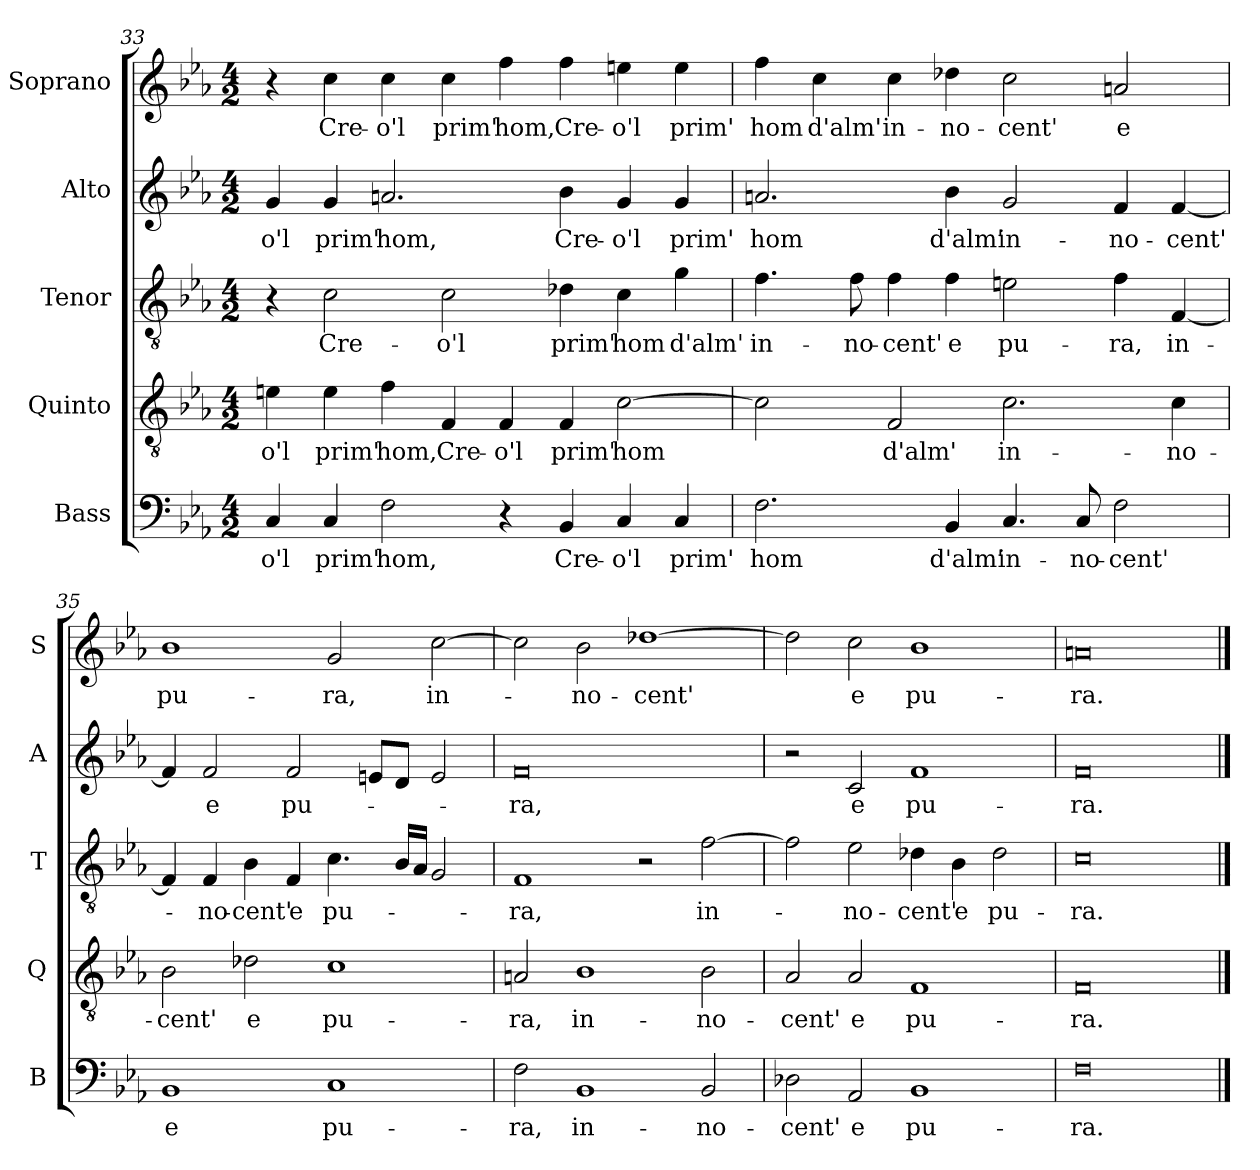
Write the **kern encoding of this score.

**kern	**text	**kern	**text	**kern	**text	**kern	**text	**kern	**text
*part5	*part5	*part4	*part4	*part3	*part3	*part2	*part2	*part1	*part1
*staff5	*staff5	*staff4	*staff4	*staff3	*staff3	*staff2	*staff2	*staff1	*staff1
*I"Bass	*	*I"Quinto	*	*I"Tenor	*	*I"Alto	*	*I"Soprano	*
*I'B	*	*I'Q	*	*I'T	*	*I'A	*	*I'S	*
*clefF4	*	*clefGv2	*	*clefGv2	*	*clefG2	*	*clefG2	*
*k[b-e-a-]	*	*k[b-e-a-]	*	*k[b-e-a-]	*	*k[b-e-a-]	*	*k[b-e-a-]	*
*E-:	*	*E-:	*	*E-:	*	*E-:	*	*E-:	*
*M4/2	*	*M4/2	*	*M4/2	*	*M4/2	*	*M4/2	*
=33	=33	=33	=33	=33	=33	=33	=33	=33	=33
!	!LO:LY:b	!	!LO:LY:b	!	!	!	!LO:LY:b	!	!
4C/	-o'l	4en\	-o'l	4r	.	4g/	-o'l	4r	.
!	!LO:LY:b	!	!LO:LY:b	!	!LO:LY:b	!	!LO:LY:b	!	!LO:LY:b
4C/	prim'	4e\	prim'	2c\	Cre-	4g/	prim'	4cc\	Cre-
!	!LO:LY:b	!	!LO:LY:b	!	!	!	!LO:LY:b	!	!LO:LY:b
2F\	hom,	4f\	hom,	.	.	2.an/	hom,	4cc\	-o'l
!	!	!	!LO:LY:b	!	!LO:LY:b	!	!	!	!LO:LY:b
.	.	4F/	Cre-	2c\	-o'l	.	.	4cc\	prim'
!	!	!	!LO:LY:b	!	!	!	!	!	!LO:LY:b
4r	.	4F/	-o'l	.	.	.	.	4ff\	hom,
!	!LO:LY:b	!	!LO:LY:b	!	!LO:LY:b	!	!LO:LY:b	!	!LO:LY:b
4BB-/	Cre-	4F/	prim'	4d-X\	prim'	4b-\	Cre-	4ff\	Cre-
!	!LO:LY:b	!	!LO:LY:b	!	!LO:LY:b	!	!LO:LY:b	!	!LO:LY:b
4C/	-o'l	[2c\	hom	4c\	hom	4g/	-o'l	4een\	-o'l
!	!LO:LY:b	!	!	!	!LO:LY:b	!	!LO:LY:b	!	!LO:LY:b
4C/	prim'	.	.	4g\	d'alm'	4g/	prim'	4ee\	prim'
!!LO:PB:g=z
=34	=34	=34	=34	=34	=34	=34	=34	=34	=34
!	!LO:LY:b	!	!	!	!LO:LY:b	!	!LO:LY:b	!	!LO:LY:b
2.F\	hom	2c\]	.	4.f\	in-	2.an/	hom	4ff\	hom
!	!	!	!	!	!	!	!	!	!LO:LY:b
.	.	.	.	.	.	.	.	4cc\	d'alm'
!	!	!	!	!	!LO:LY:b	!	!	!	!
.	.	.	.	8f\	-no-	.	.	.	.
!	!	!	!LO:LY:b	!	!LO:LY:b	!	!	!	!LO:LY:b
.	.	2F/	d'alm'	4f\	-cent'	.	.	4cc\	in-
!	!LO:LY:b	!	!	!	!LO:LY:b	!	!LO:LY:b	!	!LO:LY:b
4BB-/	d'alm'	.	.	4f\	e	4b-\	d'alm'	4dd-X\	-no-
!	!LO:LY:b	!	!LO:LY:b	!	!LO:LY:b	!	!LO:LY:b	!	!LO:LY:b
4.C/	in-	2.c\	in-	2en\	pu-	2g/	in-	2cc\	-cent'
!	!LO:LY:b	!	!	!	!	!	!	!	!
8C/	-no-	.	.	.	.	.	.	.	.
!	!LO:LY:b	!	!	!	!LO:LY:b	!	!LO:LY:b	!	!LO:LY:b
2F\	-cent'	.	.	4f\	-ra,	4f/	-no-	2an/	e
!	!	!	!LO:LY:b	!	!LO:LY:b	!	!LO:LY:b	!	!
.	.	4c\	-no-	[4F/	in-	[4f/	-cent'	.	.
=35	=35	=35	=35	=35	=35	=35	=35	=35	=35
!	!LO:LY:b	!	!LO:LY:b	!	!	!	!	!	!LO:LY:b
1BB-	e	2B-\	-cent'	4F/]	.	4f/]	.	1b-	pu-
!	!	!	!	!	!LO:LY:b	!	!LO:LY:b	!	!
.	.	.	.	4F/	-no-	2f/	e	.	.
!	!	!	!LO:LY:b	!	!LO:LY:b	!	!	!	!
.	.	2d-X\	e	4B-\	-cent'	.	.	.	.
!	!	!	!	!	!LO:LY:b	!	!LO:LY:b	!	!
.	.	.	.	4F/	e	2f/	pu-	.	.
!	!LO:LY:b	!	!LO:LY:b	!	!LO:LY:b	!	!	!	!LO:LY:b
1C	pu-	1c	pu-	4.c\	pu-	.	.	2g/	-ra,
.	.	.	.	.	.	8en/L	.	.	.
.	.	.	.	16B-/LL	.	8d/J	.	.	.
.	.	.	.	16A-/JJ	.	.	.	.	.
!	!	!	!	!	!	!	!	!	!LO:LY:b
.	.	.	.	2G/	.	2e/	.	[2cc\	in-
=36	=36	=36	=36	=36	=36	=36	=36	=36	=36
!	!LO:LY:b	!	!LO:LY:b	!	!LO:LY:b	!	!LO:LY:b	!	!
2F\	-ra,	2An/	-ra,	1F	-ra,	0f	-ra,	2cc\]	.
!	!LO:LY:b	!	!LO:LY:b	!	!	!	!	!	!LO:LY:b
1BB-	in-	1B-	in-	.	.	.	.	2b-\	-no-
!	!	!	!	!	!	!	!	!	!LO:LY:b
.	.	.	.	2r	.	.	.	[1dd-X	-cent'
!	!LO:LY:b	!	!LO:LY:b	!	!LO:LY:b	!	!	!	!
2BB-/	-no-	2B-\	-no-	[2f\	in-	.	.	.	.
!!LO:LB:g=z
=37	=37	=37	=37	=37	=37	=37	=37	=37	=37
!	!LO:LY:b	!	!LO:LY:b	!	!	!	!	!	!
2D-X\	-cent'	2A-/	-cent'	2f\]	.	2r	.	2dd-\]	.
!	!LO:LY:b	!	!LO:LY:b	!	!LO:LY:b	!	!LO:LY:b	!	!LO:LY:b
2AA-/	e	2A-/	e	2e-\	-no-	2c/	e	2cc\	e
!	!LO:LY:b	!	!LO:LY:b	!	!LO:LY:b	!	!LO:LY:b	!	!LO:LY:b
1BB-	pu-	1F	pu-	4d-X\	-cent'	1f	pu-	1b-	pu-
!	!	!	!	!	!LO:LY:b	!	!	!	!
.	.	.	.	4B-\	e	.	.	.	.
!	!	!	!	!	!LO:LY:b	!	!	!	!
.	.	.	.	2d-\	pu-	.	.	.	.
=38	=38	=38	=38	=38	=38	=38	=38	=38	=38
!	!LO:LY:b	!	!LO:LY:b	!	!LO:LY:b	!	!LO:LY:b	!	!LO:LY:b
0F	-ra.	0F	-ra.	0c	-ra.	0f	-ra.	0an	-ra.
==	==	==	==	==	==	==	==	==	==
*-	*-	*-	*-	*-	*-	*-	*-	*-	*-
